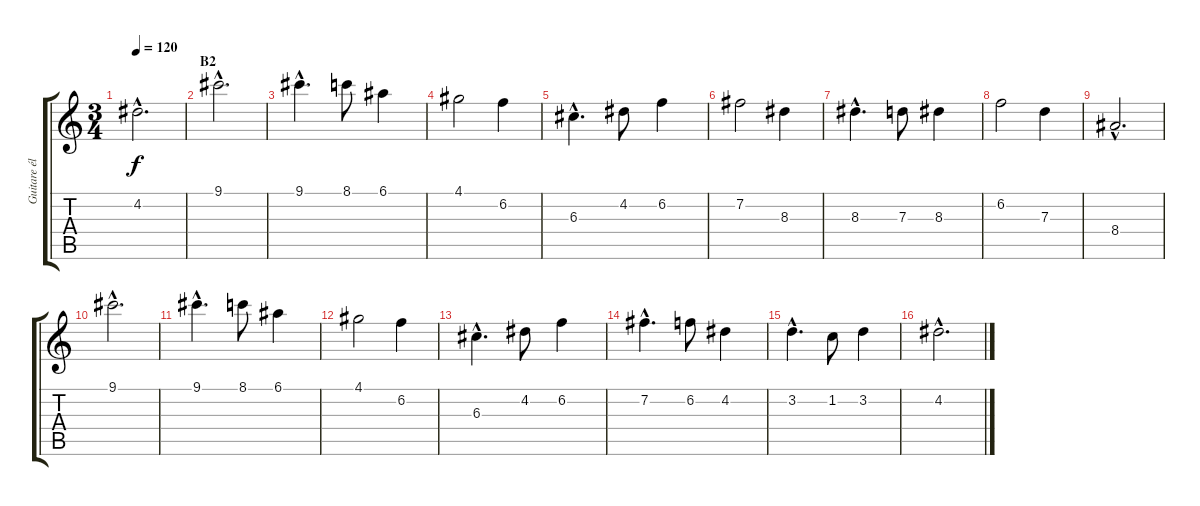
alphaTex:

\track ("Guitare électrique" "Guitare él") {instrument overdrivenguitar}
\staff {score tabs}
\tuning (E4 B3 G3 D3 A2 E2) {hide}
\ts (3 4)
\tempo 120
\clef g2
\ks c
4.2{hac}.2{d dy f} |
\section ("" "B2")
9.1{hac}.2{d} |
9.1{hac}.4{d} 8.1.8 6.1.4 |
4.1.2 6.2.4 |
6.3{hac}.4{d} 4.2.8 6.2.4 |
7.2.2 8.3.4 |
8.3{hac}.4{d} 7.3.8 8.3.4 |
6.2.2 7.3.4 |
8.4{hac}.2{d} |
9.1{hac}.2{d} |
9.1{hac}.4{d} 8.1.8 6.1.4 |
4.1.2 6.2.4 |
6.3{hac}.4{d} 4.2.8 6.2.4 |
7.2{hac}.4{d} 6.2.8 4.2.4 |
3.2{hac}.4{d} 1.2.8 3.2.4 |
4.2{hac}.2{d}
